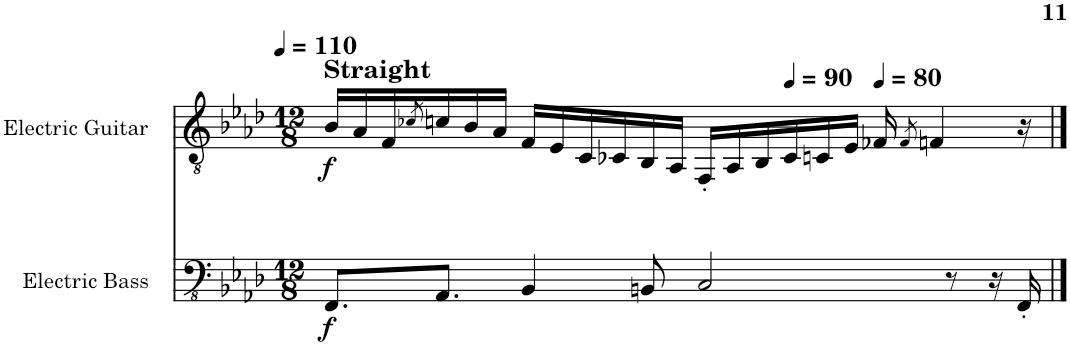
**kern	**dynam	**kern	**dynam
*part2	*part2	*part1	*part1
*staff2	*staff2	*staff1	*staff1
*I"Electric Bass	*	*I"Electric Guitar	*
*I'El. B.	*	*I'El. Guit.	*
!!LO:PB:g=z
*clefFv4	*	*clefGv2	*
*k[b-e-a-d-]	*	*k[b-e-a-d-]	*
*M12/8	*	*M12/8	*
=1	=1	=1	=1
!	!LO:DY:b	!	!LO:DY:b
8.FFF/L	f	16B-/LL	f
.	.	16A-/	.
.	.	16F/	.
.	.	8qc-X/	.
8.AAA-/J	.	16cn/	.
.	.	16B-/	.
.	.	16A-/JJ	.
4BBB-/	.	16F/LL	.
.	.	16E-/	.
.	.	16C/	.
.	.	16C-X/	.
8BBBn/	.	16BB-/	.
.	.	16AA-/JJ	.
2CC/	.	16FF'/LL	.
.	.	16AA-/	.
.	.	16BB-/	.
.	.	16C-/	.
.	.	16Cn/	.
.	.	16E-/JJ	.
.	.	16F-X/	.
.	.	8qF-/	.
.	.	4Fn/	.
8r	.	.	.
16r	.	.	.
16FFF'/	.	16r	.
==	==	==	==
*-	*-	*-	*-
